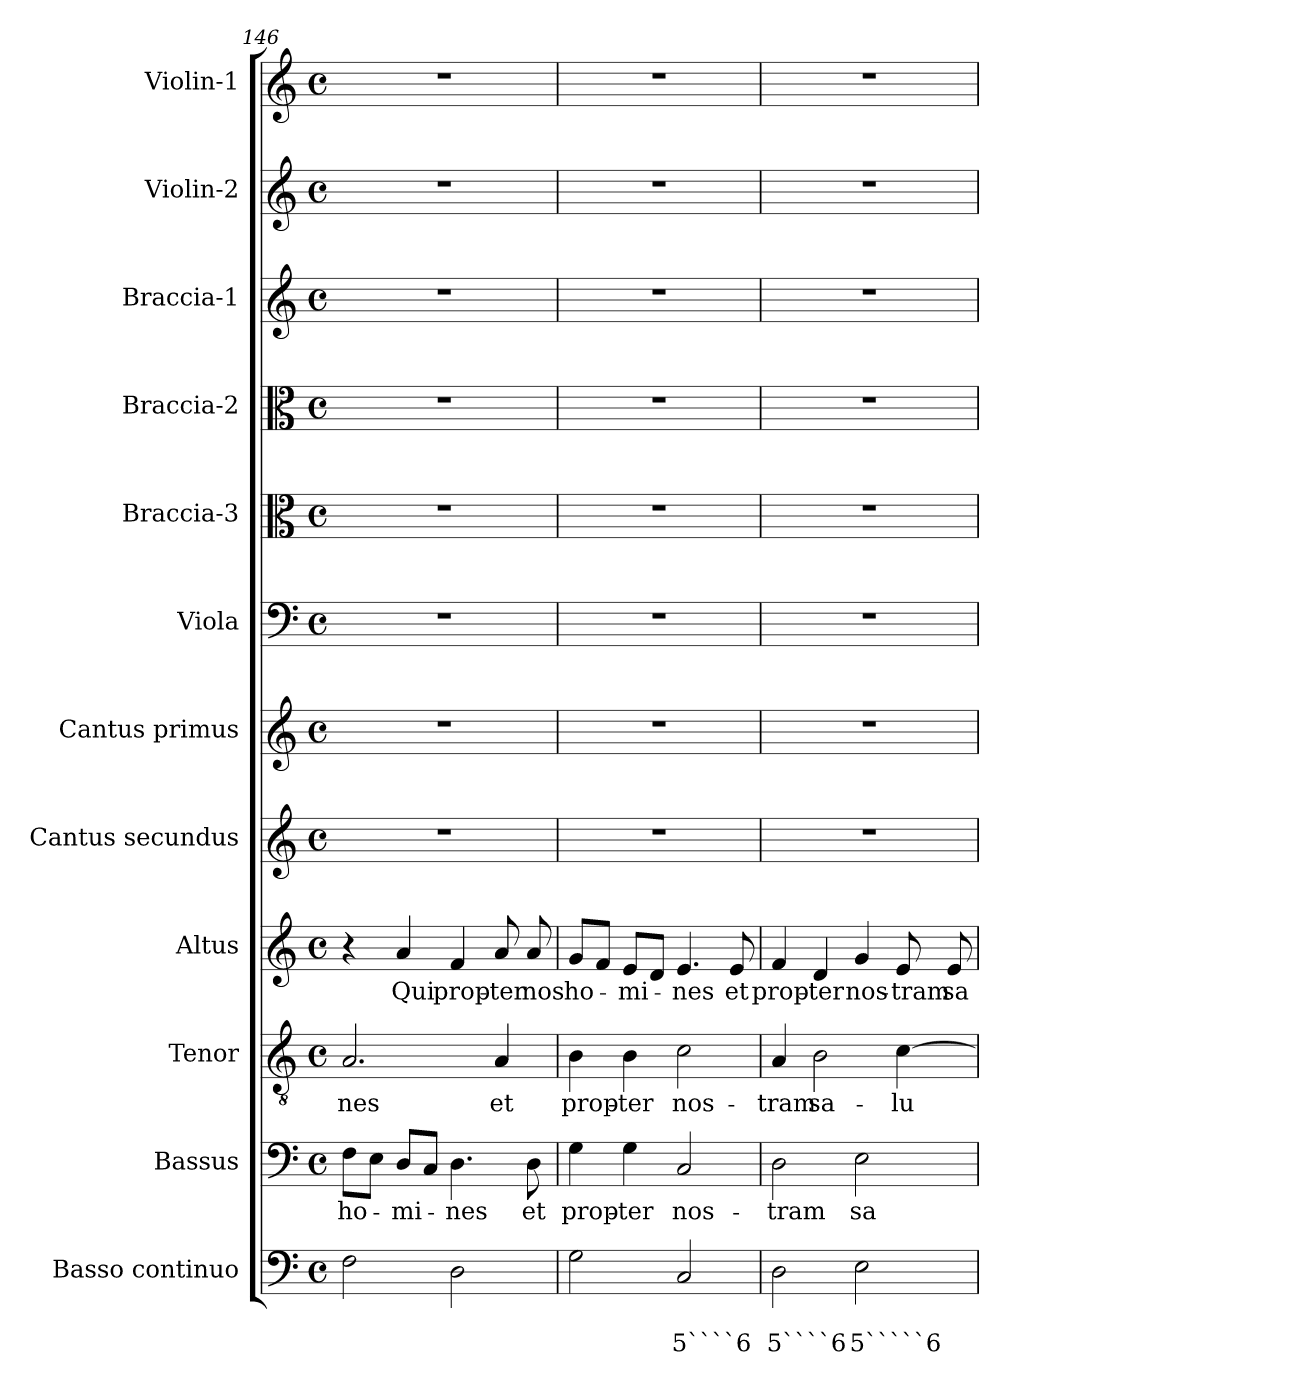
**kern	**text	**text	**kern	**text	**kern	**text	**kern	**text	**kern	**kern	**kern	**kern	**kern	**kern	**kern	**kern
*part12	*part12	*part12	*part11	*part11	*part10	*part10	*part9	*part9	*part8	*part7	*part6	*part5	*part4	*part3	*part2	*part1
*staff12	*staff12	*staff12	*staff11	*staff11	*staff10	*staff10	*staff9	*staff9	*staff8	*staff7	*staff6	*staff5	*staff4	*staff3	*staff2	*staff1
*I"Basso continuo	*	*	*I"Bassus	*	*I"Tenor	*	*I"Altus	*	*I"Cantus secundus	*I"Cantus primus	*I"Viola	*I"Braccia-3	*I"Braccia-2	*I"Braccia-1	*I"Violin-2	*I"Violin-1
*I'BC	*	*	*I'B	*	*I'T	*	*I'A	*	*I'C2	*I'C1	*I'Va	*I'Br3	*I'Br2	*I'Br1	*I'Vi2	*I'Vi1
!!LO:PB:g=z
*clefF4	*	*	*clefF4	*	*clefGv2	*	*clefG2	*	*clefG2	*clefG2	*clefF4	*clefC3	*clefC3	*clefG2	*clefG2	*clefG2
*k[]	*	*	*k[]	*	*k[]	*	*k[]	*	*k[]	*k[]	*k[]	*k[]	*k[]	*k[]	*k[]	*k[]
*C:	*	*	*C:	*	*C:	*	*C:	*	*C:	*C:	*C:	*C:	*C:	*C:	*C:	*C:
*M4/4	*	*	*M4/4	*	*M4/4	*	*M4/4	*	*M4/4	*M4/4	*M4/4	*M4/4	*M4/4	*M4/4	*M4/4	*M4/4
*met(c)	*	*	*met(c)	*	*met(c)	*	*met(c)	*	*met(c)	*met(c)	*met(c)	*met(c)	*met(c)	*met(c)	*met(c)	*met(c)
=146	=146	=146	=146	=146	=146	=146	=146	=146	=146	=146	=146	=146	=146	=146	=146	=146
!	!	!	!	!LO:LY:b	!	!	!	!	!	!	!	!	!	!	!	!
!	!	!	!	!	!	!LO:LY:b	!	!	!	!	!	!	!	!	!	!
2F\	.	.	8F\L	ho-	2.A/	-nes	4r	.	1r	1r	1r	1r	1r	1r	1r	1r
.	.	.	8E\J	.	.	.	.	.	.	.	.	.	.	.	.	.
!	!	!	!	!LO:LY:b	!	!	!	!	!	!	!	!	!	!	!	!
!	!	!	!	!	!	!	!	!LO:LY:b	!	!	!	!	!	!	!	!
.	.	.	8D/L	-mi-	.	.	4a/	Qui	.	.	.	.	.	.	.	.
.	.	.	8C/J	.	.	.	.	.	.	.	.	.	.	.	.	.
!	!	!	!	!LO:LY:b	!	!	!	!	!	!	!	!	!	!	!	!
!	!	!	!	!	!	!	!	!LO:LY:b	!	!	!	!	!	!	!	!
2D\	.	.	4.D\	-nes	.	.	4f/	prop-	.	.	.	.	.	.	.	.
!	!	!	!	!	!	!LO:LY:b	!	!	!	!	!	!	!	!	!	!
!	!	!	!	!	!	!	!	!LO:LY:b	!	!	!	!	!	!	!	!
.	.	.	.	.	4A/	et	8a/	-ter	.	.	.	.	.	.	.	.
!	!	!	!	!LO:LY:b	!	!	!	!	!	!	!	!	!	!	!	!
!	!	!	!	!	!	!	!	!LO:LY:b	!	!	!	!	!	!	!	!
.	.	.	8D\	et	.	.	8a/	nos	.	.	.	.	.	.	.	.
=147	=147	=147	=147	=147	=147	=147	=147	=147	=147	=147	=147	=147	=147	=147	=147	=147
!	!	!	!	!LO:LY:b	!	!	!	!	!	!	!	!	!	!	!	!
!	!	!	!	!	!	!LO:LY:b	!	!	!	!	!	!	!	!	!	!
!	!	!	!	!	!	!	!	!LO:LY:b	!	!	!	!	!	!	!	!
2G\	.	.	4G\	prop-	4B\	prop-	8g/L	ho-	1r	1r	1r	1r	1r	1r	1r	1r
.	.	.	.	.	.	.	8f/J	.	.	.	.	.	.	.	.	.
!	!	!	!	!LO:LY:b	!	!	!	!	!	!	!	!	!	!	!	!
!	!	!	!	!	!	!LO:LY:b	!	!	!	!	!	!	!	!	!	!
!	!	!	!	!	!	!	!	!LO:LY:b	!	!	!	!	!	!	!	!
.	.	.	4G\	-ter	4B\	-ter	8e/L	-mi-	.	.	.	.	.	.	.	.
.	.	.	.	.	.	.	8d/J	.	.	.	.	.	.	.	.	.
!	!	!LO:LY:b	!	!	!	!	!	!	!	!	!	!	!	!	!	!
!	!	!	!	!LO:LY:b	!	!	!	!	!	!	!	!	!	!	!	!
!	!	!	!	!	!	!LO:LY:b	!	!	!	!	!	!	!	!	!	!
!	!	!	!	!	!	!	!	!LO:LY:b	!	!	!	!	!	!	!	!
2C/	.	5````6	2C/	nos-	2c\	nos-	4.e/	-nes	.	.	.	.	.	.	.	.
!	!	!	!	!	!	!	!	!LO:LY:b	!	!	!	!	!	!	!	!
.	.	.	.	.	.	.	8e/	et	.	.	.	.	.	.	.	.
=148	=148	=148	=148	=148	=148	=148	=148	=148	=148	=148	=148	=148	=148	=148	=148	=148
!	!	!LO:LY:b	!	!	!	!	!	!	!	!	!	!	!	!	!	!
!	!	!	!	!LO:LY:b	!	!	!	!	!	!	!	!	!	!	!	!
!	!	!	!	!	!	!LO:LY:b	!	!	!	!	!	!	!	!	!	!
!	!	!	!	!	!	!	!	!LO:LY:b	!	!	!	!	!	!	!	!
2D\	.	5````6	2D\	-tram	4A/	-tram	4f/	prop-	1r	1r	1r	1r	1r	1r	1r	1r
!	!	!	!	!	!	!LO:LY:b	!	!	!	!	!	!	!	!	!	!
!	!	!	!	!	!	!	!	!LO:LY:b	!	!	!	!	!	!	!	!
.	.	.	.	.	2B\	sa-	4d/	-ter	.	.	.	.	.	.	.	.
!	!	!LO:LY:b	!	!	!	!	!	!	!	!	!	!	!	!	!	!
!	!	!	!	!LO:LY:b	!	!	!	!	!	!	!	!	!	!	!	!
!	!	!	!	!	!	!	!	!LO:LY:b	!	!	!	!	!	!	!	!
2E\	.	5`````6	2E\	sa-	.	.	4g/	nos-	.	.	.	.	.	.	.	.
!	!	!	!	!	!	!LO:LY:b	!	!	!	!	!	!	!	!	!	!
!	!	!	!	!	!	!	!	!LO:LY:b	!	!	!	!	!	!	!	!
.	.	.	.	.	[4c\	-lu-	8e/	-tram	.	.	.	.	.	.	.	.
!	!	!	!	!	!	!	!	!LO:LY:b	!	!	!	!	!	!	!	!
.	.	.	.	.	.	.	8e/	sa-	.	.	.	.	.	.	.	.
=	=	=	=	=	=	=	=	=	=	=	=	=	=	=	=	=
*-	*-	*-	*-	*-	*-	*-	*-	*-	*-	*-	*-	*-	*-	*-	*-	*-
